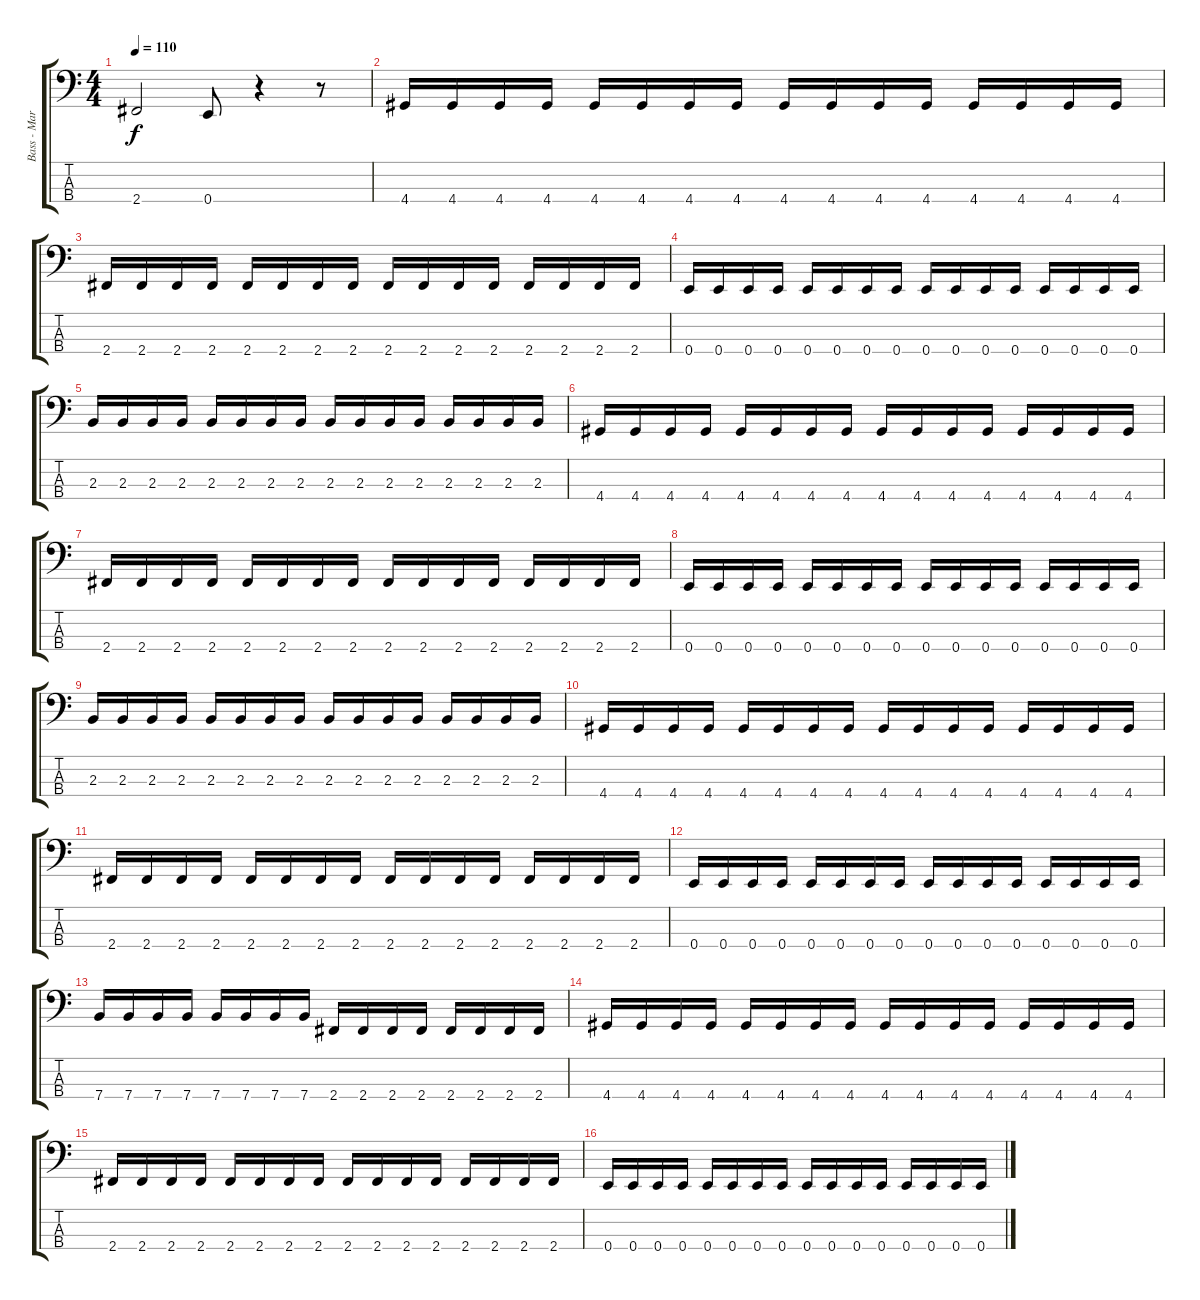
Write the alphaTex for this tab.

\track ("Bass - Mark Alan Hoppus" "Bass - Mar") {instrument electricbassfinger}
\staff {score tabs}
\tuning (G2 D2 A1 E1) {hide}
\ts (4 4)
\tempo 110
\clef f4
\ks c
2.4.2{dy f} 0.4.8 r.4 r.8 |
4.4.16 4.4.16 4.4.16 4.4.16 4.4.16 4.4.16 4.4.16 4.4.16 4.4.16 4.4.16 4.4.16 4.4.16 4.4.16 4.4.16 4.4.16 4.4.16 |
2.4.16 2.4.16 2.4.16 2.4.16 2.4.16 2.4.16 2.4.16 2.4.16 2.4.16 2.4.16 2.4.16 2.4.16 2.4.16 2.4.16 2.4.16 2.4.16 |
0.4.16 0.4.16 0.4.16 0.4.16 0.4.16 0.4.16 0.4.16 0.4.16 0.4.16 0.4.16 0.4.16 0.4.16 0.4.16 0.4.16 0.4.16 0.4.16 |
2.3.16 2.3.16 2.3.16 2.3.16 2.3.16 2.3.16 2.3.16 2.3.16 2.3.16 2.3.16 2.3.16 2.3.16 2.3.16 2.3.16 2.3.16 2.3.16 |
4.4.16 4.4.16 4.4.16 4.4.16 4.4.16 4.4.16 4.4.16 4.4.16 4.4.16 4.4.16 4.4.16 4.4.16 4.4.16 4.4.16 4.4.16 4.4.16 |
2.4.16 2.4.16 2.4.16 2.4.16 2.4.16 2.4.16 2.4.16 2.4.16 2.4.16 2.4.16 2.4.16 2.4.16 2.4.16 2.4.16 2.4.16 2.4.16 |
0.4.16 0.4.16 0.4.16 0.4.16 0.4.16 0.4.16 0.4.16 0.4.16 0.4.16 0.4.16 0.4.16 0.4.16 0.4.16 0.4.16 0.4.16 0.4.16 |
2.3.16 2.3.16 2.3.16 2.3.16 2.3.16 2.3.16 2.3.16 2.3.16 2.3.16 2.3.16 2.3.16 2.3.16 2.3.16 2.3.16 2.3.16 2.3.16 |
4.4.16 4.4.16 4.4.16 4.4.16 4.4.16 4.4.16 4.4.16 4.4.16 4.4.16 4.4.16 4.4.16 4.4.16 4.4.16 4.4.16 4.4.16 4.4.16 |
2.4.16 2.4.16 2.4.16 2.4.16 2.4.16 2.4.16 2.4.16 2.4.16 2.4.16 2.4.16 2.4.16 2.4.16 2.4.16 2.4.16 2.4.16 2.4.16 |
0.4.16 0.4.16 0.4.16 0.4.16 0.4.16 0.4.16 0.4.16 0.4.16 0.4.16 0.4.16 0.4.16 0.4.16 0.4.16 0.4.16 0.4.16 0.4.16 |
7.4.16 7.4.16 7.4.16 7.4.16 7.4.16 7.4.16 7.4.16 7.4.16 2.4.16 2.4.16 2.4.16 2.4.16 2.4.16 2.4.16 2.4.16 2.4.16 |
4.4.16 4.4.16 4.4.16 4.4.16 4.4.16 4.4.16 4.4.16 4.4.16 4.4.16 4.4.16 4.4.16 4.4.16 4.4.16 4.4.16 4.4.16 4.4.16 |
2.4.16 2.4.16 2.4.16 2.4.16 2.4.16 2.4.16 2.4.16 2.4.16 2.4.16 2.4.16 2.4.16 2.4.16 2.4.16 2.4.16 2.4.16 2.4.16 |
0.4.16 0.4.16 0.4.16 0.4.16 0.4.16 0.4.16 0.4.16 0.4.16 0.4.16 0.4.16 0.4.16 0.4.16 0.4.16 0.4.16 0.4.16 0.4.16
